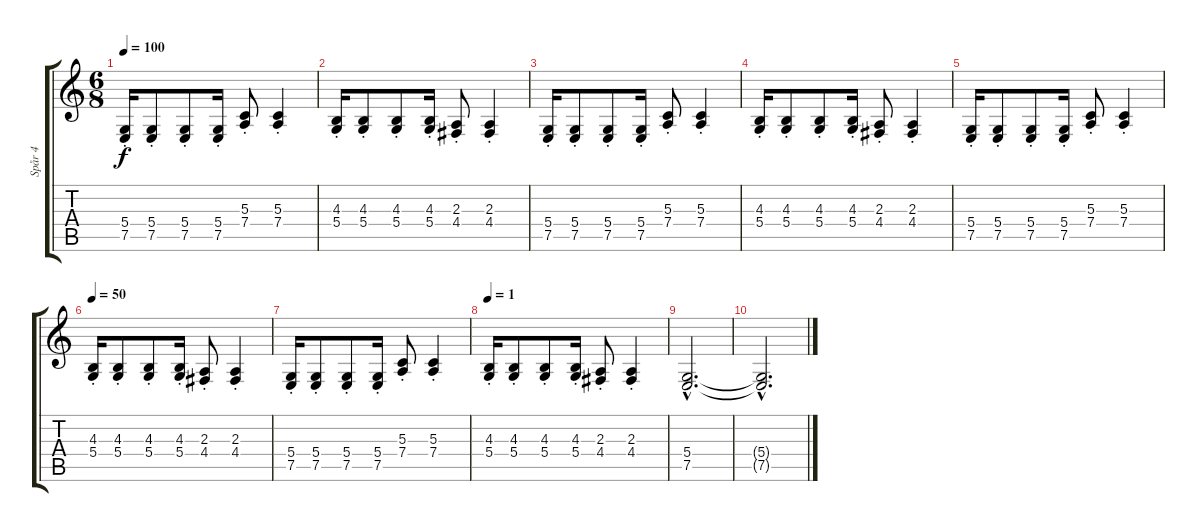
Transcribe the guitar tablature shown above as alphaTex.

\track ("Spår 4" "Spår 4") {instrument bassoon}
\staff {score tabs}
\tuning (E4 B3 G3 D3 A2 E2) {hide}
\ts (6 8)
\tempo 100
\clef g2
\ks c
(5.4{st} 7.5{st}).16{dy f} (5.4{st} 7.5{st}).8 (5.4{st} 7.5{st}).8 (5.4{st} 7.5{st}).16 (5.3{st} 7.4{st}).8 (5.3{st} 7.4{st}).4 |
(4.3{st} 5.4{st}).16 (4.3{st} 5.4{st}).8 (4.3{st} 5.4{st}).8 (4.3{st} 5.4{st}).16 (2.3{st} 4.4{st}).8 (2.3{st} 4.4{st}).4 |
(5.4{st} 7.5{st}).16 (5.4{st} 7.5{st}).8 (5.4{st} 7.5{st}).8 (5.4{st} 7.5{st}).16 (5.3{st} 7.4{st}).8 (5.3{st} 7.4{st}).4 |
(4.3{st} 5.4{st}).16 (4.3{st} 5.4{st}).8 (4.3{st} 5.4{st}).8 (4.3{st} 5.4{st}).16 (2.3{st} 4.4{st}).8 (2.3{st} 4.4{st}).4 |
(5.4{st} 7.5{st}).16 (5.4{st} 7.5{st}).8 (5.4{st} 7.5{st}).8 (5.4{st} 7.5{st}).16 (5.3{st} 7.4{st}).8 (5.3{st} 7.4{st}).4 |
\tempo 50
(4.3{st} 5.4{st}).16 (4.3{st} 5.4{st}).8 (4.3{st} 5.4{st}).8 (4.3{st} 5.4{st}).16 (2.3{st} 4.4{st}).8 (2.3{st} 4.4{st}).4 |
(5.4{st} 7.5{st}).16 (5.4{st} 7.5{st}).8 (5.4{st} 7.5{st}).8 (5.4{st} 7.5{st}).16 (5.3{st} 7.4{st}).8 (5.3{st} 7.4{st}).4 |
\tempo 1
(4.3{st} 5.4{st}).16 (4.3{st} 5.4{st}).8 (4.3{st} 5.4{st}).8 (4.3{st} 5.4{st}).16 (2.3{st} 4.4{st}).8 (2.3{st} 4.4{st}).4 |
(5.4{hac} 7.5{hac}).2{d} |
(5.4{hac t} 7.5{hac t}).2{d}
